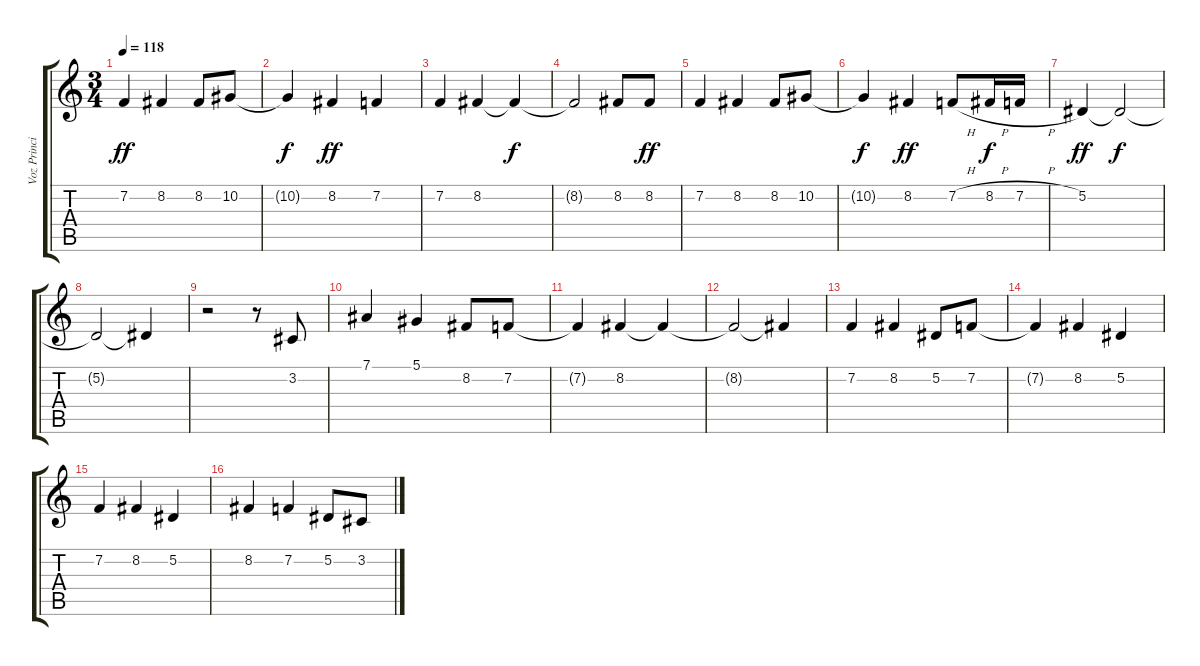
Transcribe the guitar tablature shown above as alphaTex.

\track ("Voz Principal" "Voz Princi") {instrument bassoon}
\staff {score tabs}
\tuning (Eb4 Bb3 Gb3 Db3 Ab2 Eb2) {hide}
\ts (3 4)
\tempo 118
\clef g2
\ks c
7.2.4{dy ff} 8.2.4 8.2.8 10.2.8 |
10.2{t}.4{dy f} 8.2.4{dy ff} 7.2.4 |
7.2.4 8.2.4 8.2{t}.4{dy f} |
8.2{t}.2 8.2.8 8.2.8{dy ff} |
7.2.4 8.2.4 8.2.8 10.2.8 |
10.2{t}.4{dy f} 8.2.4{dy ff} 7.2{h}.8 8.2{h}.16{dy f} 7.2{h}.16 |
5.2.4{dy ff} 5.2{t}.2{dy f} |
5.2{t}.2 5.2{t}.4 |
r.2{volume 16 instrument altosax} r.8 3.2.8 |
7.1.4 5.1.4 8.2.8 7.2.8 |
7.2{t}.4 8.2.4 8.2{t}.4 |
8.2{t}.2 8.2{t}.4 |
7.2.4 8.2.4 5.2.8 7.2.8 |
7.2{t}.4 8.2.4 5.2.4 |
7.2.4 8.2.4 5.2.4 |
8.2.4 7.2.4 5.2.8 3.2.8
